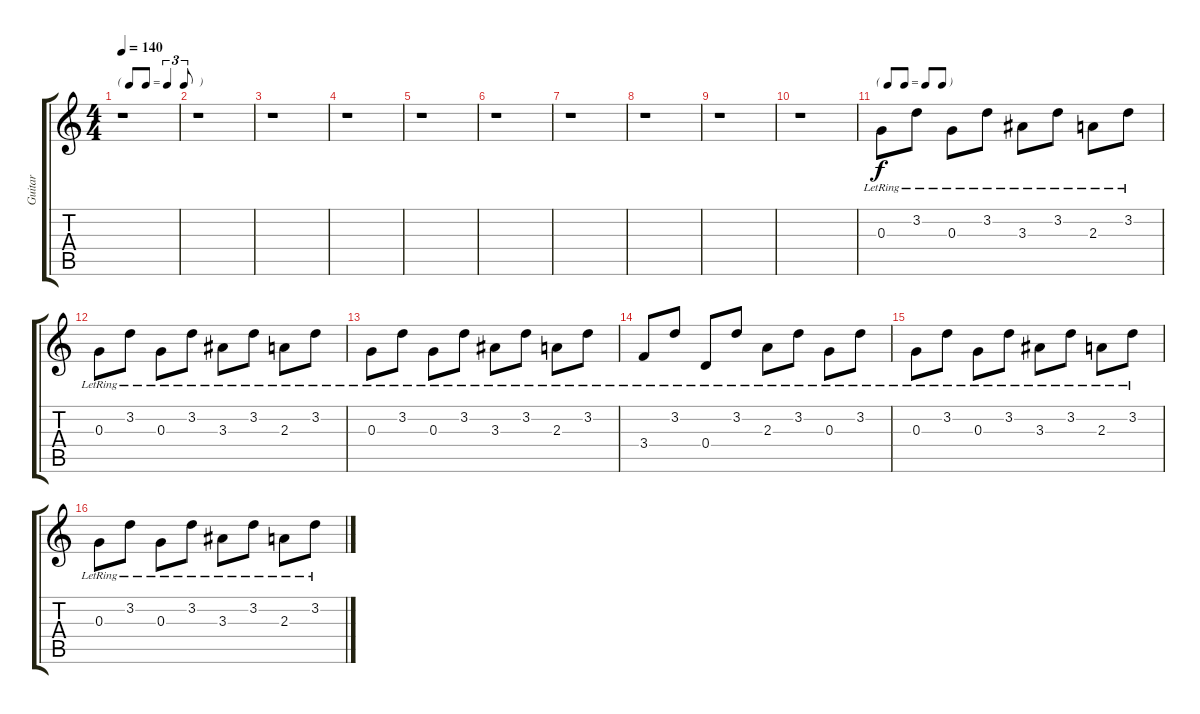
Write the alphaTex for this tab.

\track ("Guitar" "Guitar") {instrument distortionguitar}
\staff {score tabs}
\tuning (E4 B3 G3 D3 A2 D2) {hide}
\ts (4 4)
\tf triplet8th
\tempo 140
\clef g2
\ks c
r.1{dy f} |
r.1 |
r.1 |
r.1 |
r.1 |
r.1 |
r.1 |
r.1 |
r.1 |
r.1 |
\tf none
0.3{lr}.8{volume 16 balance 3} 3.2{lr}.8 0.3{lr}.8 3.2{lr}.8 3.3{lr}.8 3.2{lr}.8 2.3{lr}.8 3.2{lr}.8 |
0.3{lr}.8 3.2{lr}.8 0.3{lr}.8 3.2{lr}.8 3.3{lr}.8 3.2{lr}.8 2.3{lr}.8 3.2{lr}.8 |
0.3{lr}.8 3.2{lr}.8 0.3{lr}.8 3.2{lr}.8 3.3{lr}.8 3.2{lr}.8 2.3{lr}.8 3.2{lr}.8 |
3.4{lr}.8 3.2{lr}.8 0.4{lr}.8 3.2{lr}.8 2.3{lr}.8 3.2{lr}.8 0.3{lr}.8 3.2{lr}.8 |
0.3{lr}.8 3.2{lr}.8 0.3{lr}.8 3.2{lr}.8 3.3{lr}.8 3.2{lr}.8 2.3{lr}.8 3.2{lr}.8 |
0.3{lr}.8 3.2{lr}.8 0.3{lr}.8 3.2{lr}.8 3.3{lr}.8 3.2{lr}.8 2.3{lr}.8 3.2{lr}.8
